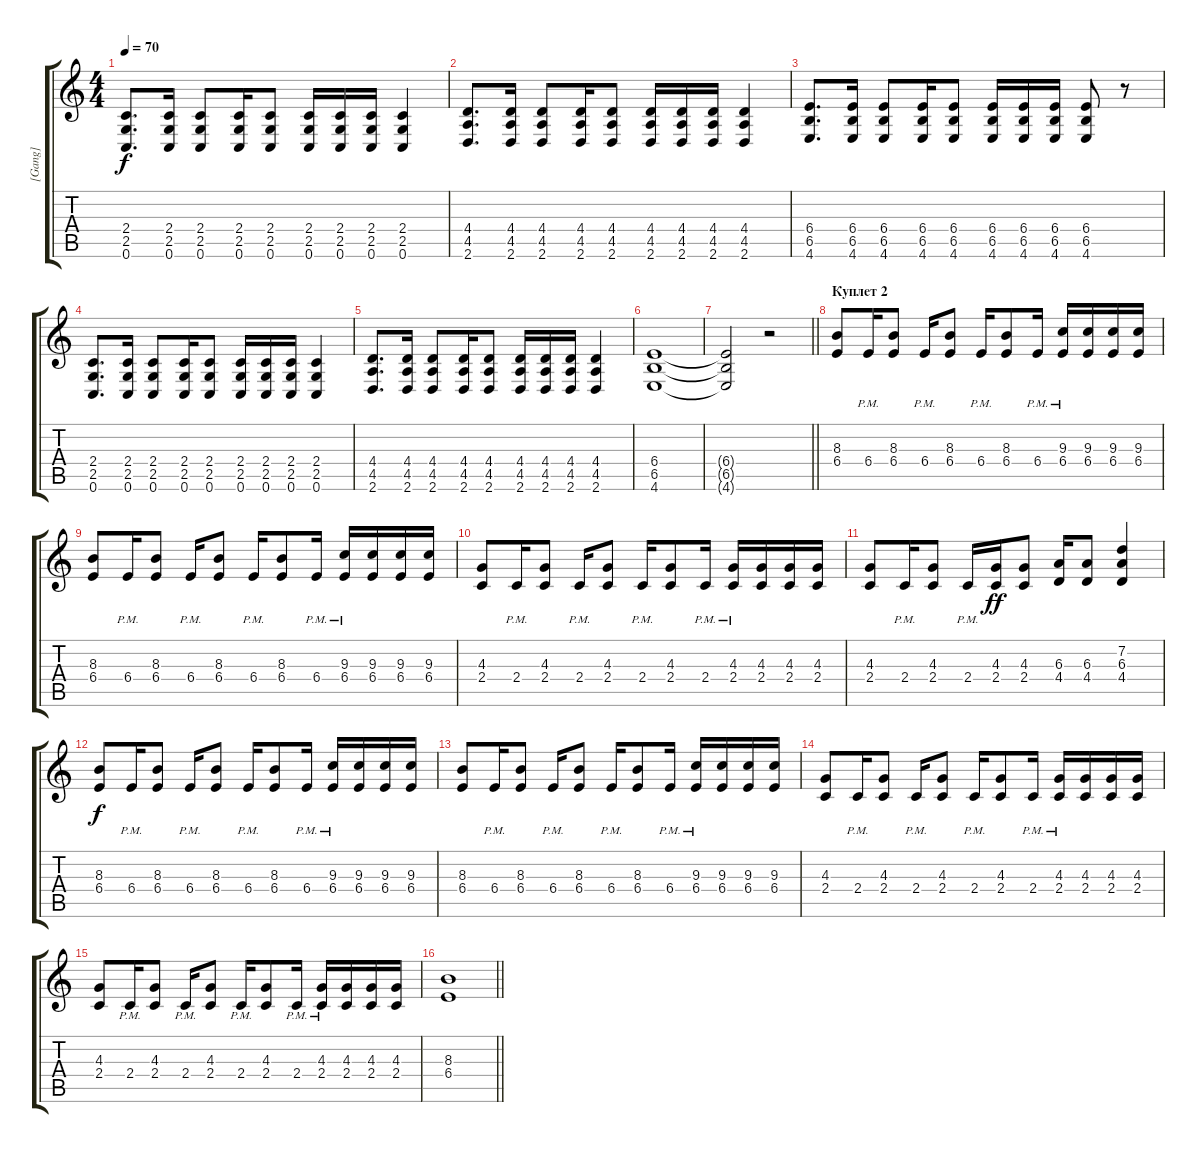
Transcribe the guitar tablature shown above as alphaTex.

\track ("[Gang]" "[Gang]") {instrument overdrivenguitar}
\staff {score tabs}
\tuning (C4 G3 Eb3 Bb2 F2 C2) {hide}
\ts (4 4)
\tempo 70
\clef g2
\ks c
(2.4 2.5 0.6).8{d dy f} (2.4 2.5 0.6).16 (2.4 2.5 0.6).8 (2.4 2.5 0.6).16 (2.4 2.5 0.6).8 (2.4 2.5 0.6).16 (2.4 2.5 0.6).16 (2.4 2.5 0.6).16 (2.4 2.5 0.6).4 |
(4.4 4.5 2.6).8{d} (4.4 4.5 2.6).16 (4.4 4.5 2.6).8 (4.4 4.5 2.6).16 (4.4 4.5 2.6).8 (4.4 4.5 2.6).16 (4.4 4.5 2.6).16 (4.4 4.5 2.6).16 (4.4 4.5 2.6).4 |
(6.4 6.5 4.6).8{d} (6.4 6.5 4.6).16 (6.4 6.5 4.6).8 (6.4 6.5 4.6).16 (6.4 6.5 4.6).8 (6.4 6.5 4.6).16 (6.4 6.5 4.6).16 (6.4 6.5 4.6).16 (6.4 6.5 4.6).8 r.8 |
(2.4 2.5 0.6).8{d} (2.4 2.5 0.6).16 (2.4 2.5 0.6).8 (2.4 2.5 0.6).16 (2.4 2.5 0.6).8 (2.4 2.5 0.6).16 (2.4 2.5 0.6).16 (2.4 2.5 0.6).16 (2.4 2.5 0.6).4 |
(4.4 4.5 2.6).8{d} (4.4 4.5 2.6).16 (4.4 4.5 2.6).8 (4.4 4.5 2.6).16 (4.4 4.5 2.6).8 (4.4 4.5 2.6).16 (4.4 4.5 2.6).16 (4.4 4.5 2.6).16 (4.4 4.5 2.6).4 |
(6.4 6.5 4.6).1 |
\barLineRight lightlight
(6.4{t} 6.5{t} 4.6{t}).2 r.2 |
\section ("" "Куплет 2")
(8.3 6.4).8{instrument electricguitarclean} 6.4{pm}.16 (8.3 6.4).8 6.4{pm}.16 (8.3 6.4).8 6.4{pm}.16 (8.3 6.4).8 6.4{pm}.16 (9.3 6.4{pm}).16 (9.3 6.4).16 (9.3 6.4).16 (9.3 6.4).16 |
(8.3 6.4).8 6.4{pm}.16 (8.3 6.4).8 6.4{pm}.16 (8.3 6.4).8 6.4{pm}.16 (8.3 6.4).8 6.4{pm}.16 (9.3 6.4{pm}).16 (9.3 6.4).16 (9.3 6.4).16 (9.3 6.4).16 |
(4.3 2.4).8 2.4{pm}.16 (4.3 2.4).8 2.4{pm}.16 (4.3 2.4).8 2.4{pm}.16 (4.3 2.4).8 2.4{pm}.16 (4.3 2.4{pm}).16 (4.3 2.4).16 (4.3 2.4).16 (4.3 2.4).16 |
(4.3 2.4).8 2.4{pm}.16 (4.3 2.4).8 2.4{pm}.16 (4.3 2.4).16{dy ff} (4.3 2.4).8 (6.3 4.4).16 (6.3 4.4).8 (7.2 6.3 4.4).4 |
(8.3 6.4).8{dy f instrument distortionguitar} 6.4{pm}.16 (8.3 6.4).8 6.4{pm}.16 (8.3 6.4).8 6.4{pm}.16 (8.3 6.4).8 6.4{pm}.16 (9.3 6.4{pm}).16 (9.3 6.4).16 (9.3 6.4).16 (9.3 6.4).16 |
(8.3 6.4).8 6.4{pm}.16 (8.3 6.4).8 6.4{pm}.16 (8.3 6.4).8 6.4{pm}.16 (8.3 6.4).8 6.4{pm}.16 (9.3 6.4{pm}).16 (9.3 6.4).16 (9.3 6.4).16 (9.3 6.4).16 |
(4.3 2.4).8 2.4{pm}.16 (4.3 2.4).8 2.4{pm}.16 (4.3 2.4).8 2.4{pm}.16 (4.3 2.4).8 2.4{pm}.16 (4.3 2.4{pm}).16 (4.3 2.4).16 (4.3 2.4).16 (4.3 2.4).16 |
(4.3 2.4).8 2.4{pm}.16 (4.3 2.4).8 2.4{pm}.16 (4.3 2.4).8 2.4{pm}.16 (4.3 2.4).8 2.4{pm}.16 (4.3 2.4{pm}).16 (4.3 2.4).16 (4.3 2.4).16 (4.3 2.4).16 |
\barLineRight lightlight
(8.3 6.4).1{volume 4}
